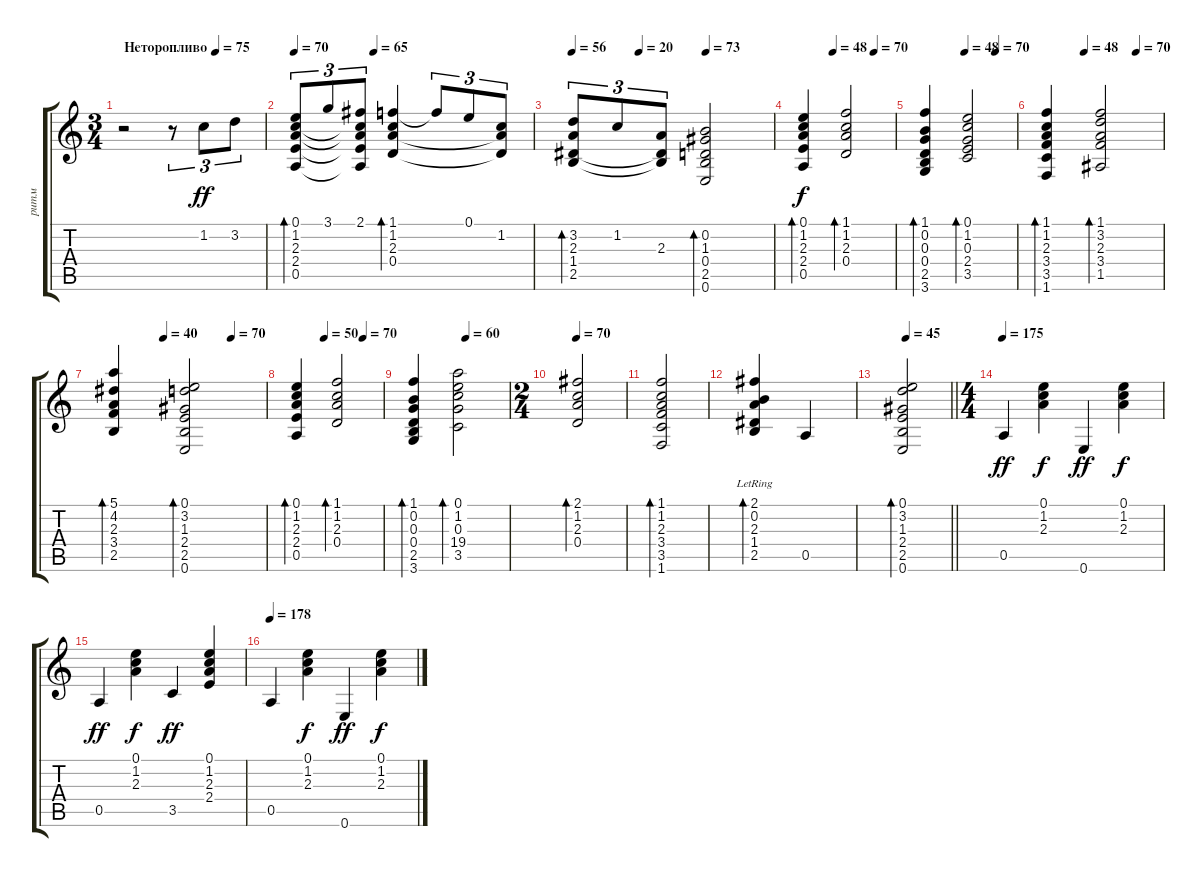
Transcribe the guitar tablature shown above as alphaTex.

\track ("ритм" "ритм") {instrument acousticguitarsteel}
\staff {score tabs}
\tuning (E4 B3 G3 D3 A2 E2) {hide}
\ts (3 4)
\tempo (75 "Неторопливо")
\clef g2
\ks aminor
r.2{dy ff instrument acousticguitarsteel} r.8{tu (3 2)} 1.2.8{tu (3 2)} 3.2.8{tu (3 2)} |
\tempo 70
\tempo (65 0.3333333333333333)
(0.1 1.2 2.3 2.4 0.5).8{tu (3 2) bd 120} 3.1.8{tu (3 2)} (2.1 1.2{t} 2.3{t} 2.4{t} 0.5{t}).8{tu (3 2)} (1.1 1.2 2.3 0.4).4{bd 60} 1.1{t}.8{tu (3 2)} 0.1.8{tu (3 2)} (1.2 2.3{t} 0.4{t}).8{tu (3 2)} |
\tempo 56
\tempo (20 0.3333333333333333)
\tempo (73 0.6666666666666666)
(3.2 2.3 1.4 2.5).8{tu (3 2) bd 120} 1.2.8{tu (3 2)} (2.3 1.4{t} 2.5{t}).8{tu (3 2)} (0.2 1.3 0.4 2.5 0.6).2{bd 60} |
\tempo (48 0.3333333333333333)
\tempo (70 0.7777777777777778)
(0.1 1.2 2.3 2.4 0.5).4{bd 120 dy f} (1.1 1.2 2.3 0.4).2{bd 120} |
\tempo (48 0.4444444444444444)
\tempo (70 0.7777777777777778)
(1.1 0.2 0.3 0.4 2.5 3.6).4{bd 120} (0.1 1.2 0.3 2.4 3.5).2{bd 120} |
\tempo (48 0.3333333333333333)
\tempo (70 0.7777777777777778)
(1.1 1.2 2.3 3.4 3.5 1.6).4{bd 120} (1.1 3.2 2.3 3.4 1.5).2{bd 120} |
\tempo (40 0.3333333333333333)
\tempo (70 0.7777777777777778)
(5.1 4.2 2.3 3.4 2.5).4{bd 120} (0.1 3.2 1.3 2.4 2.5 0.6).2{bd 120} |
\tempo (50 0.3333333333333333)
\tempo (70 0.7777777777777778)
(0.1 1.2 2.3 2.4 0.5).4{bd 120} (1.1 1.2 2.3 0.4).2{bd 120} |
\tempo (60 0.5555555555555556)
(1.1 0.2 0.3 0.4 2.5 3.6).4{bd 120} (0.1 1.2 0.3 19.4 3.5).2{bd 120} |
\ts (2 4)
\tempo 70
(2.1 1.2 2.3 0.4).2{bd 120} |
(1.1 1.2 2.3 3.4 3.5 1.6).2{bd 120} |
(2.1{lr} 0.2{lr} 2.3{lr} 1.4{lr} 2.5).4{bd 240} 0.5.4 |
\tempo 45
\barLineRight lightlight
(0.1 3.2 1.3 2.4 2.5 0.6).2{bd 120} |
\ts (4 4)
\tempo 175
0.5.4{dy ff} (0.1 1.2 2.3).4{dy f} 0.6.4{dy ff} (0.1 1.2 2.3).4{dy f} |
0.5.4{dy ff} (0.1 1.2 2.3).4{dy f} 3.5.4{dy ff} (0.1 1.2 2.3 2.4).4 |
\tempo 178
0.5.4 (0.1 1.2 2.3).4{dy f} 0.6.4{dy ff} (0.1 1.2 2.3).4{dy f}
